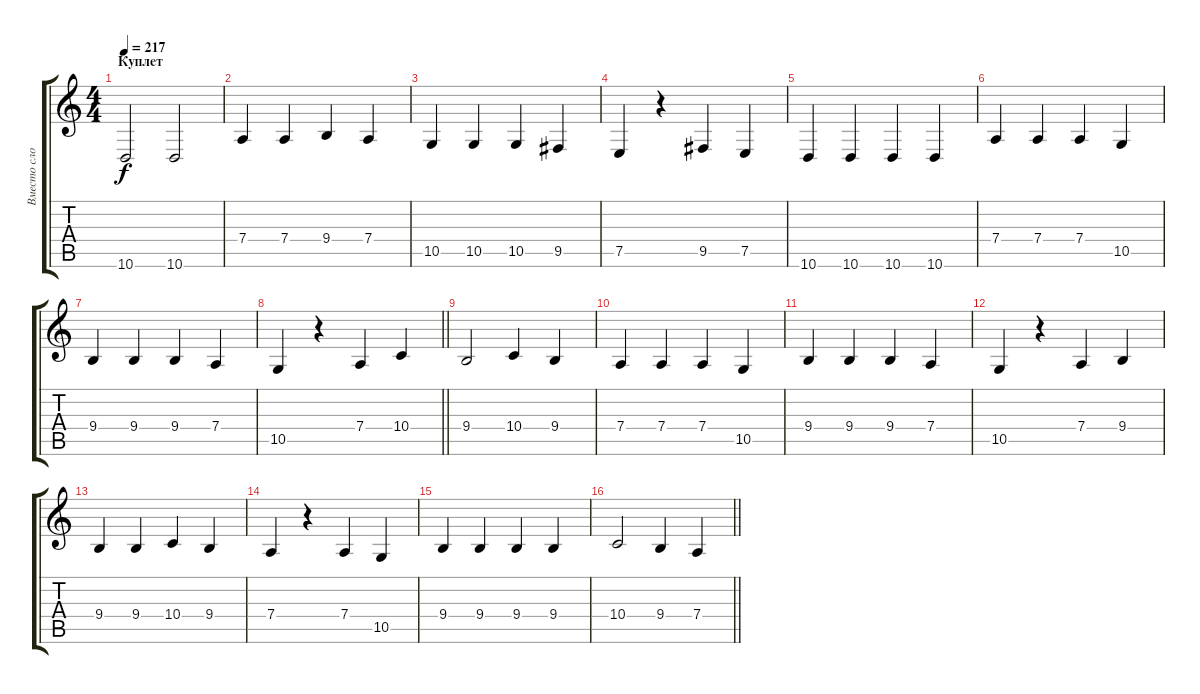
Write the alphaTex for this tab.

\track ("Вместо слов" "Вместо сло") {instrument fx5brightness}
\staff {score tabs}
\tuning (E4 B3 G3 D3 A2 E2) {hide}
\ts (4 4)
\section ("" "Куплет")
\tempo 217
\clef g2
\ks c
10.6.2{dy f} 10.6.2 |
7.4.4 7.4.4 9.4.4 7.4.4 |
10.5.4 10.5.4 10.5.4 9.5.4 |
7.5.4 r.4 9.5.4 7.5.4 |
10.6.4 10.6.4 10.6.4 10.6.4 |
7.4.4 7.4.4 7.4.4 10.5.4 |
9.4.4 9.4.4 9.4.4 7.4.4 |
\barLineRight lightlight
10.5.4 r.4 7.4.4 10.4.4 |
9.4.2 10.4.4 9.4.4 |
7.4.4 7.4.4 7.4.4 10.5.4 |
9.4.4 9.4.4 9.4.4 7.4.4 |
10.5.4 r.4 7.4.4 9.4.4 |
9.4.4 9.4.4 10.4.4 9.4.4 |
7.4.4 r.4 7.4.4 10.5.4 |
9.4.4 9.4.4 9.4.4 9.4.4 |
\barLineRight lightlight
10.4.2 9.4.4 7.4.4
